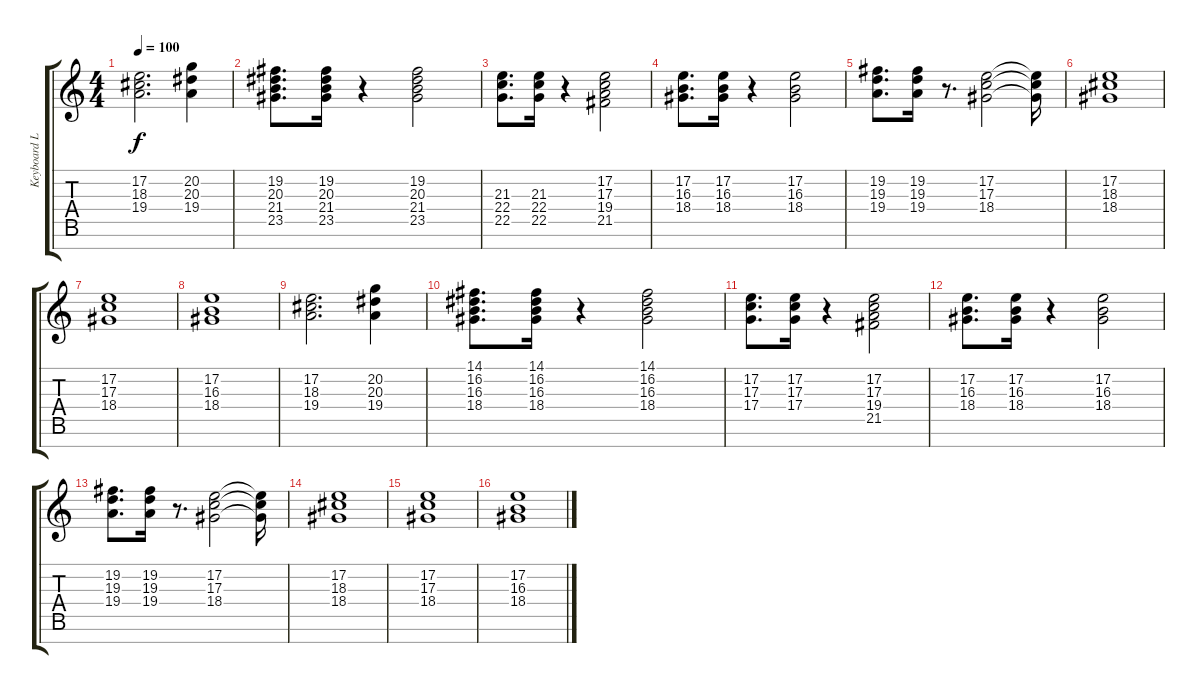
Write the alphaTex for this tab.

\track ("Keyboard L" "Keyboard L") {instrument pad1newage}
\staff {score tabs}
\tuning (E4 B3 G3 D3 A2 E2 B1) {hide}
\ts (4 4)
\tempo 100
\clef g2
\ks c
(17.2 18.3 19.4).2{d dy f} (20.2 20.3 19.4).4 |
(19.2 20.3 21.4 23.5).8{d} (19.2 20.3 21.4 23.5).16 r.4 (19.2 20.3 21.4 23.5).2 |
(21.3 22.4 22.5).8{d} (21.3 22.4 22.5).16 r.4 (17.2 17.3 19.4 21.5).2 |
(17.2 16.3 18.4).8{d} (17.2 16.3 18.4).16 r.4 (17.2 16.3 18.4).2 |
(19.2 19.3 19.4).8{d} (19.2 19.3 19.4).16 r.8{d} (17.2 17.3 18.4).2 (17.2{t} 17.3{t} 18.4{t}).16 |
(17.2 18.3 18.4).1 |
(17.2 17.3 18.4).1 |
(17.2 16.3 18.4).1 |
(17.2 18.3 19.4).2{d} (20.2 20.3 19.4).4 |
(14.1 16.2 16.3 18.4).8{d instrument electricpiano2} (14.1 16.2 16.3 18.4).16 r.4 (14.1 16.2 16.3 18.4).2 |
(17.2 17.3 17.4).8{d} (17.2 17.3 17.4).16 r.4 (17.2 17.3 19.4 21.5).2 |
(17.2 16.3 18.4).8{d} (17.2 16.3 18.4).16 r.4 (17.2 16.3 18.4).2 |
(19.2 19.3 19.4).8{d} (19.2 19.3 19.4).16 r.8{d} (17.2 17.3 18.4).2 (17.2{t} 17.3{t} 18.4{t}).16 |
(17.2 18.3 18.4).1 |
(17.2 17.3 18.4).1 |
(17.2 16.3 18.4).1
